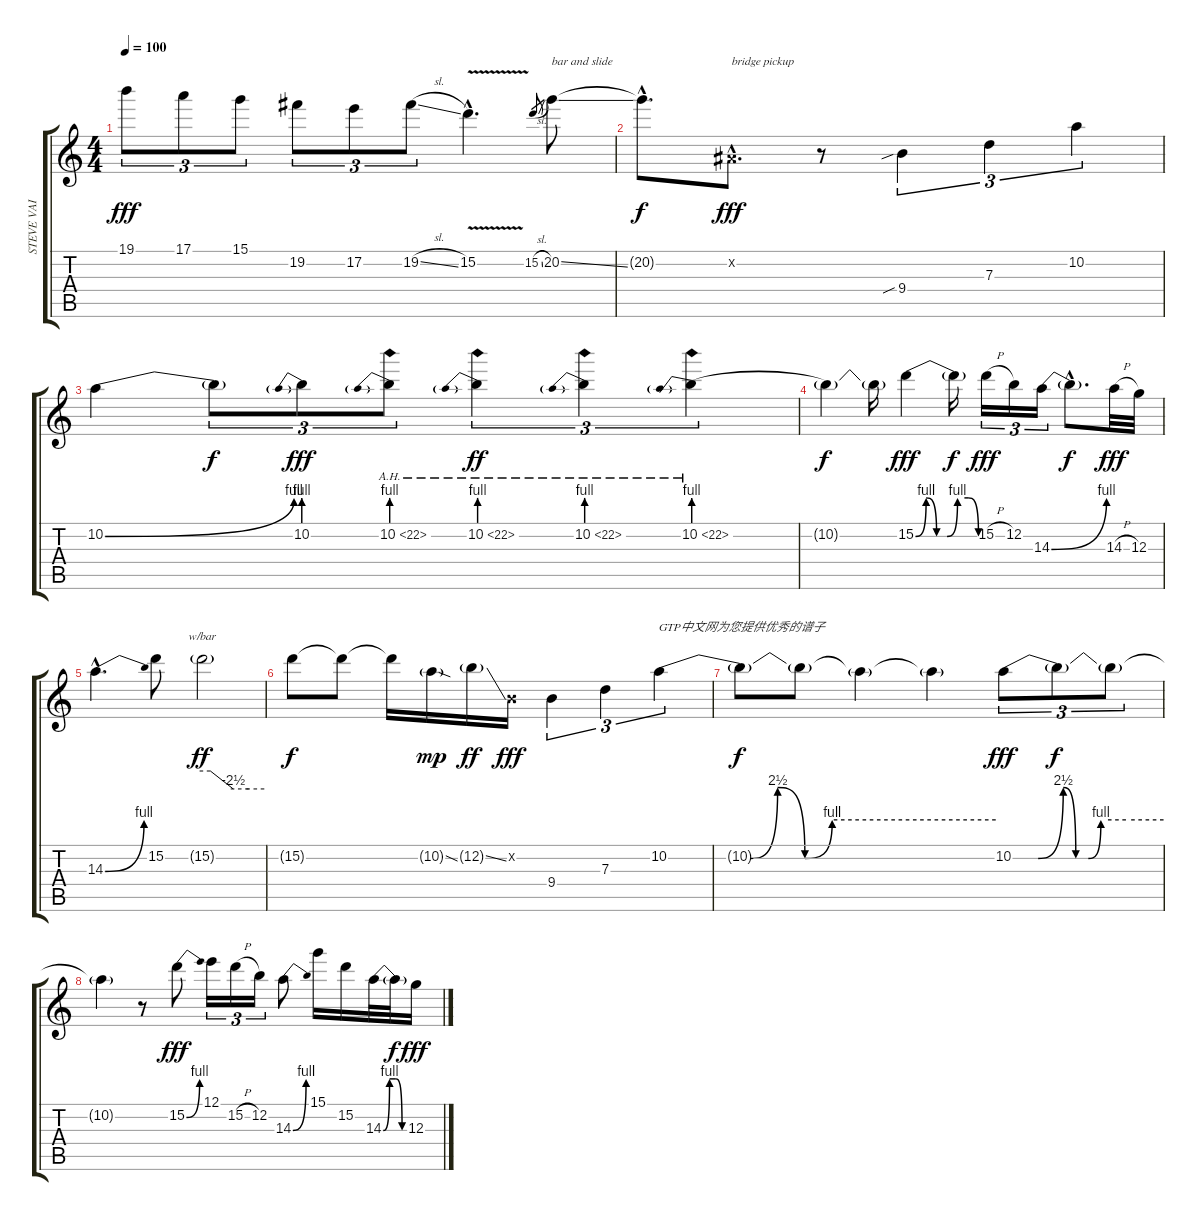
\track ("STEVE VAI" "STEVE VAI") {instrument overdrivenguitar}
\staff {score tabs}
\tuning (E4 B3 G3 D3 A2 E2) {hide}
\ts (4 4)
\tempo 100
\clef g2
\ks c
19.1.8{tu (3 2) dy fff} 17.1.8{tu (3 2)} 15.1.8{tu (3 2)} 19.2.8{tu (3 2)} 17.2.8{tu (3 2)} 19.2{sl}.8{tu (3 2)} 15.2{v hac}.4{d} 15.2{sl}.8{gr} 20.2{ss}.8{txt "bar and slide"} |
20.2{hac t}.8{d dy f} -1.2{hac x}.8{d txt "bridge pickup" dy fff} r.8 9.4{sib}.4{tu (3 2)} 7.3.4{tu (3 2)} 10.2.4{tu (3 2)} |
10.2{be (bend 0 0 60 4)}.4 10.2{t}.8{tu (3 2) dy f} 10.2{be (prebend 0 4 60 4)}.8{tu (3 2) dy fff} 10.2{be (prebend 0 4 60 4) ah 12}.8{tu (3 2)} 10.2{be (prebend 0 4 60 4) ah 12}.4{tu (3 2) dy ff} 10.2{be (prebend 0 4 60 4) ah 12}.4{tu (3 2)} 10.2{be (prebend 0 4 60 4) ah 12}.4{tu (3 2)} |
10.2{t}.4{dy f} 10.2{t}.16 15.2{be (custom 0 0 10 4 20 0 30 0 40 4 50 4 60 0)}.4{dy fff} 15.2{t}.16{dy f} 15.2{h}.16{tu (3 2) dy fff} 12.2.16{tu (3 2)} 14.3{be (bend 0 0 60 4)}.16{tu (3 2)} 14.3{hac t}.8{d dy f} 14.3{h}.32{dy fff} 12.3.32 |
14.3{be (bend 0 0 60 4) hac}.4{d} 15.2.8 15.2{g}.2{tbe (custom default 0 0 8 0 30 -10 45 -10 60 -10) dy ff} |
15.2{t}.8{dy f} 15.2{t}.8 15.2{t}.16 10.2{sod g}.16{dy mp} 12.2{ss g}.16{dy ff} 0.2{x}.16{dy fff} 9.4.4{tu (3 2)} 7.3.4{tu (3 2)} 10.2{be (custom 0 0 15 0 20 10 25 0 30 4 60 4)}.4{tu (3 2) txt "GTP中文网为您提供优秀的谱子"} |
10.2{t}.8{dy f} 10.2{t}.8 10.2{t}.4 10.2{t}.4 10.2{be (custom 0 0 10 0 20 10 25 0 30 0 35 4 45 4 60 4)}.8{tu (3 2) dy fff} 10.2{t}.8{tu (3 2) dy f} 10.2{t}.8{tu (3 2)} |
10.2{t}.4 r.8 15.2{be (bend 0 0 60 4)}.8{dy fff} 12.1.16{tu (3 2)} 15.2{h}.16{tu (3 2)} 12.2.16{tu (3 2)} 14.3{be (bend 0 0 60 4)}.8 15.1.16 15.2.16 14.3{be (custom 0 0 15 4 30 4 45 0 60 0)}.32 14.3{t}.32{dy f} 12.3.16{dy fff}
